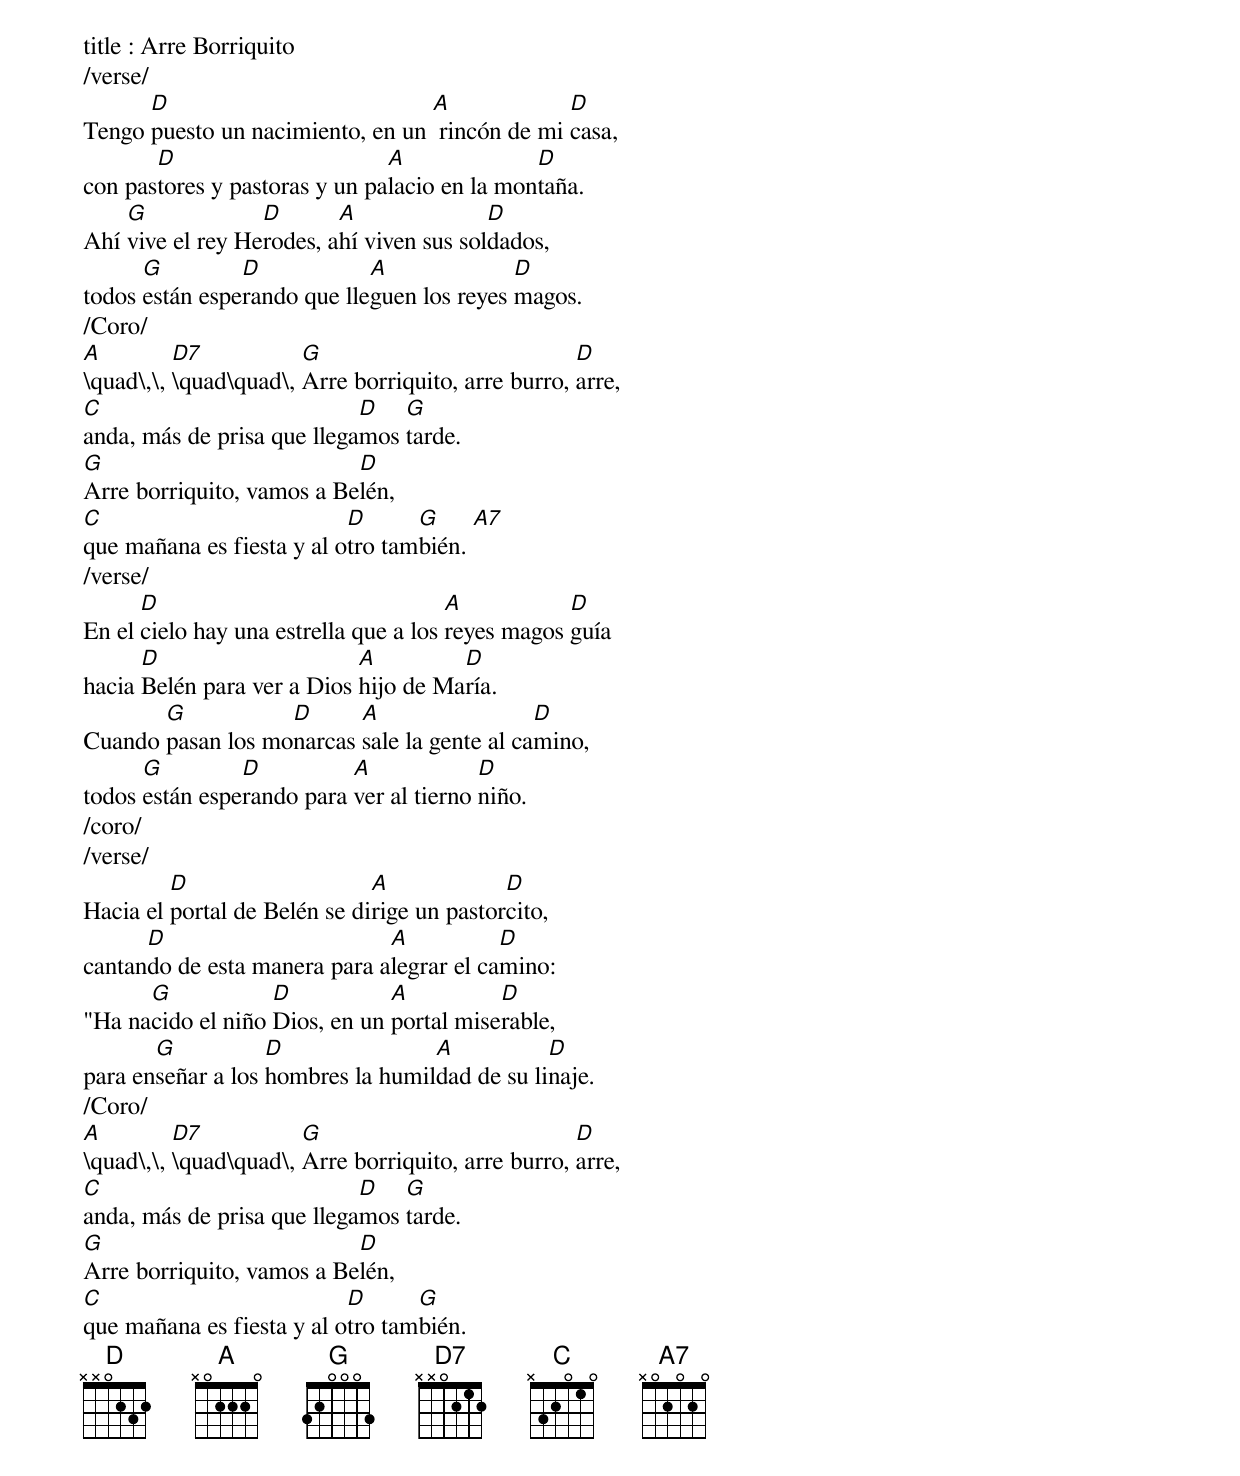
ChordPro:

title : Arre Borriquito
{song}
/verse/
Tengo [D]puesto un nacimiento, en un [A] rincón de mi [D]casa,
con pas[D]tores y pastoras y un pa[A]lacio en la mon[D]taña.
Ahí [G]vive el rey He[D]rodes, a[A]hí viven sus sol[D]dados,
todos [G]están espe[D]rando que lle[A]guen los reyes [D]magos.
/Coro/
[A]\quad\,\, [D7]\quad\quad\, [G]Arre borriquito, arre burro, [D]arre,
[C]anda, más de prisa que llega[D]mos [G]tarde.
[G]Arre borriquito, vamos a Be[D]lén,
[C]que mañana es fiesta y al o[D]tro tam[G]bién. [A7]
/verse/
En el [D]cielo hay una estrella que a los [A]reyes magos [D]guía
hacia [D]Belén para ver a Dios [A]hijo de Ma[D]ría.
Cuando [G]pasan los mo[D]narcas [A]sale la gente al ca[D]mino,
todos [G]están espe[D]rando para [A]ver al tierno [D]niño.
/coro/
/verse/
Hacia el [D]portal de Belén se di[A]rige un pastor[D]cito,
cantan[D]do de esta manera para a[A]legrar el ca[D]mino:
"Ha na[G]cido el niño [D]Dios, en un [A]portal mise[D]rable,
para en[G]señar a los [D]hombres la humil[A]dad de su li[D]naje.
/Coro/
[A]\quad\,\, [D7]\quad\quad\, [G]Arre borriquito, arre burro, [D]arre,
[C]anda, más de prisa que llega[D]mos [G]tarde.
[G]Arre borriquito, vamos a Be[D]lén,
[C]que mañana es fiesta y al o[D]tro tam[G]bién.
